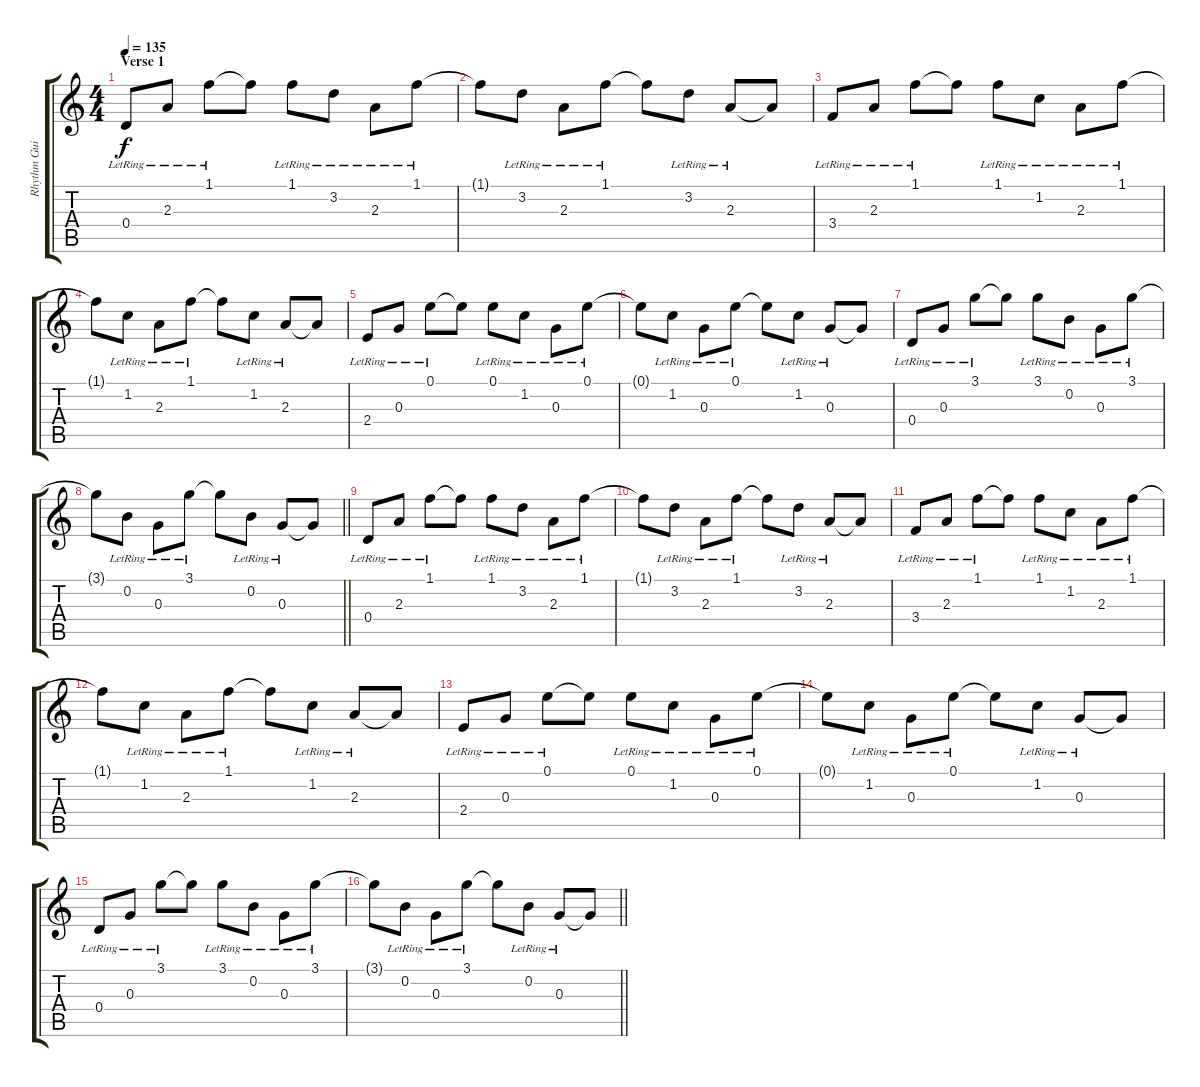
\track ("Rhythm Guitar" "Rhythm Gui") {instrument electricguitarclean}
\staff {score tabs}
\tuning (E4 B3 G3 D3 A2 E2) {hide}
\ts (4 4)
\section ("" "Verse 1")
\tempo 135
\clef g2
\ks c
0.4{lr}.8{dy f} 2.3{lr}.8 1.1{lr}.8 1.1{t}.8 1.1{lr}.8 3.2{lr}.8 2.3{lr}.8 1.1{lr}.8 |
1.1{t}.8 3.2{lr}.8 2.3{lr}.8 1.1{lr}.8 1.1{t}.8 3.2{lr}.8 2.3{lr}.8 2.3{t}.8 |
3.4{lr}.8 2.3{lr}.8 1.1{lr}.8 1.1{t}.8 1.1{lr}.8 1.2{lr}.8 2.3{lr}.8 1.1{lr}.8 |
1.1{t}.8 1.2{lr}.8 2.3{lr}.8 1.1{lr}.8 1.1{t}.8 1.2{lr}.8 2.3{lr}.8 2.3{t}.8 |
2.4{lr}.8 0.3{lr}.8 0.1{lr}.8 0.1{t}.8 0.1{lr}.8 1.2{lr}.8 0.3{lr}.8 0.1{lr}.8 |
0.1{t}.8 1.2{lr}.8 0.3{lr}.8 0.1{lr}.8 0.1{t}.8 1.2{lr}.8 0.3{lr}.8 0.3{t}.8 |
0.4{lr}.8 0.3{lr}.8 3.1{lr}.8 3.1{t}.8 3.1{lr}.8 0.2{lr}.8 0.3{lr}.8 3.1{lr}.8 |
\barLineRight lightlight
3.1{t}.8 0.2{lr}.8 0.3{lr}.8 3.1{lr}.8 3.1{t}.8 0.2{lr}.8 0.3{lr}.8 0.3{t}.8 |
0.4{lr}.8 2.3{lr}.8 1.1{lr}.8 1.1{t}.8 1.1{lr}.8 3.2{lr}.8 2.3{lr}.8 1.1{lr}.8 |
1.1{t}.8 3.2{lr}.8 2.3{lr}.8 1.1{lr}.8 1.1{t}.8 3.2{lr}.8 2.3{lr}.8 2.3{t}.8 |
3.4{lr}.8 2.3{lr}.8 1.1{lr}.8 1.1{t}.8 1.1{lr}.8 1.2{lr}.8 2.3{lr}.8 1.1{lr}.8 |
1.1{t}.8 1.2{lr}.8 2.3{lr}.8 1.1{lr}.8 1.1{t}.8 1.2{lr}.8 2.3{lr}.8 2.3{t}.8 |
2.4{lr}.8 0.3{lr}.8 0.1{lr}.8 0.1{t}.8 0.1{lr}.8 1.2{lr}.8 0.3{lr}.8 0.1{lr}.8 |
0.1{t}.8 1.2{lr}.8 0.3{lr}.8 0.1{lr}.8 0.1{t}.8 1.2{lr}.8 0.3{lr}.8 0.3{t}.8 |
0.4{lr}.8 0.3{lr}.8 3.1{lr}.8 3.1{t}.8 3.1{lr}.8 0.2{lr}.8 0.3{lr}.8 3.1{lr}.8 |
\barLineRight lightlight
3.1{t}.8 0.2{lr}.8 0.3{lr}.8 3.1{lr}.8 3.1{t}.8 0.2{lr}.8 0.3{lr}.8 0.3{t}.8
